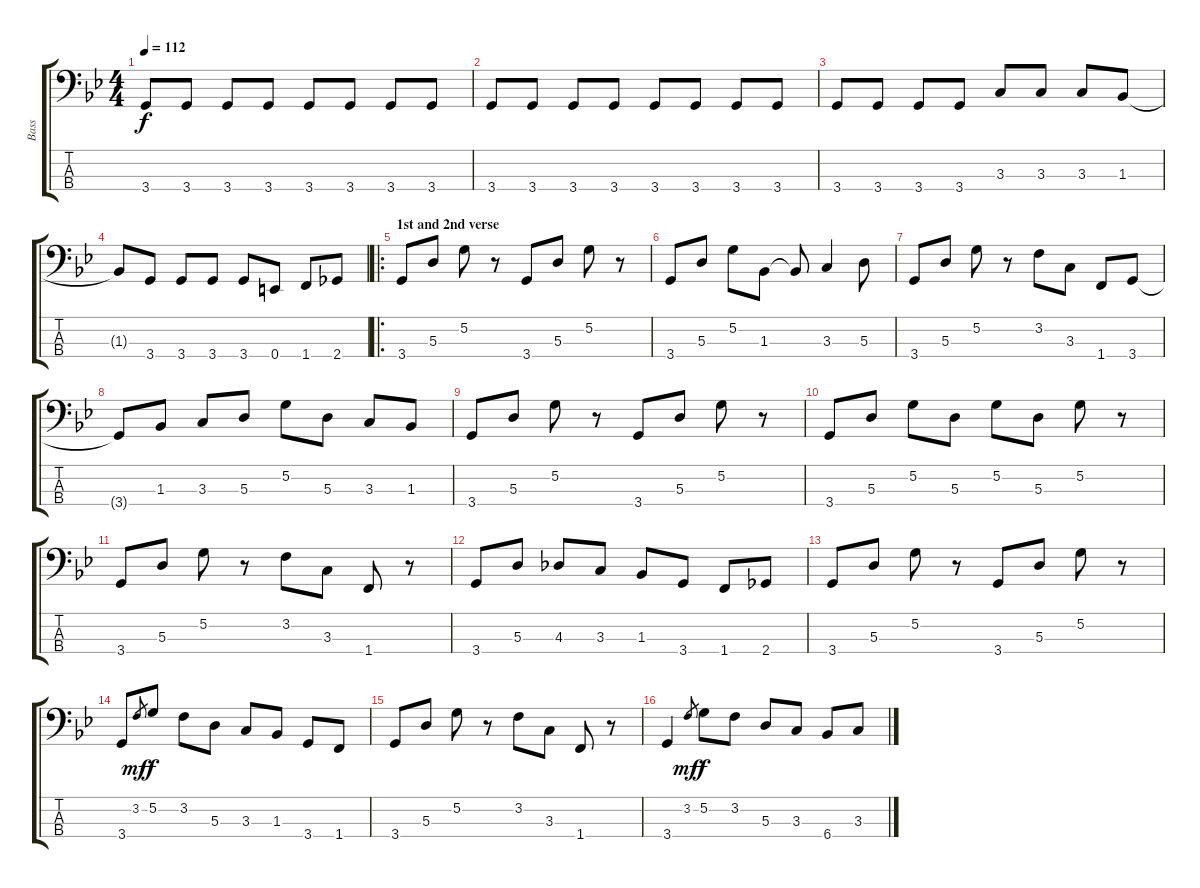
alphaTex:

\track ("Bass" "Bass") {instrument electricbasspick}
\staff {score tabs}
\tuning (G2 D2 A1 E1) {hide}
\ts (4 4)
\tempo 112
\clef f4
\ks bb
3.4.8{dy f} 3.4.8 3.4.8 3.4.8 3.4.8 3.4.8 3.4.8 3.4.8 |
3.4.8 3.4.8 3.4.8 3.4.8 3.4.8 3.4.8 3.4.8 3.4.8 |
3.4.8 3.4.8 3.4.8 3.4.8 3.3.8 3.3.8 3.3.8 1.3.8 |
1.3{t}.8 3.4.8 3.4.8 3.4.8 3.4.8 0.4.8 1.4.8 2.4.8 |
\ro
\section ("" "1st and 2nd verse")
3.4.8 5.3.8 5.2.8 r.8 3.4.8 5.3.8 5.2.8 r.8 |
3.4.8 5.3.8 5.2.8 1.3.8 1.3{t}.8 3.3.4 5.3.8 |
3.4.8 5.3.8 5.2.8 r.8 3.2.8 3.3.8 1.4.8 3.4.8 |
3.4{t}.8 1.3.8 3.3.8 5.3.8 5.2.8 5.3.8 3.3.8 1.3.8 |
3.4.8 5.3.8 5.2.8 r.8 3.4.8 5.3.8 5.2.8 r.8 |
3.4.8 5.3.8 5.2.8 5.3.8 5.2.8 5.3.8 5.2.8 r.8 |
3.4.8 5.3.8 5.2.8 r.8 3.2.8 3.3.8 1.4.8 r.8 |
3.4.8 5.3.8 4.3.8 3.3.8 1.3.8 3.4.8 1.4.8 2.4.8 |
3.4.8 5.3.8 5.2.8 r.8 3.4.8 5.3.8 5.2.8 r.8 |
3.4.8 3.2.8{gr dy mf} 5.2.8{dy f} 3.2.8 5.3.8 3.3.8 1.3.8 3.4.8 1.4.8 |
3.4.8 5.3.8 5.2.8 r.8 3.2.8 3.3.8 1.4.8 r.8 |
3.4.4 3.2.8{gr dy mf} 5.2.8{dy f} 3.2.8 5.3.8 3.3.8 6.4.8 3.3.8
